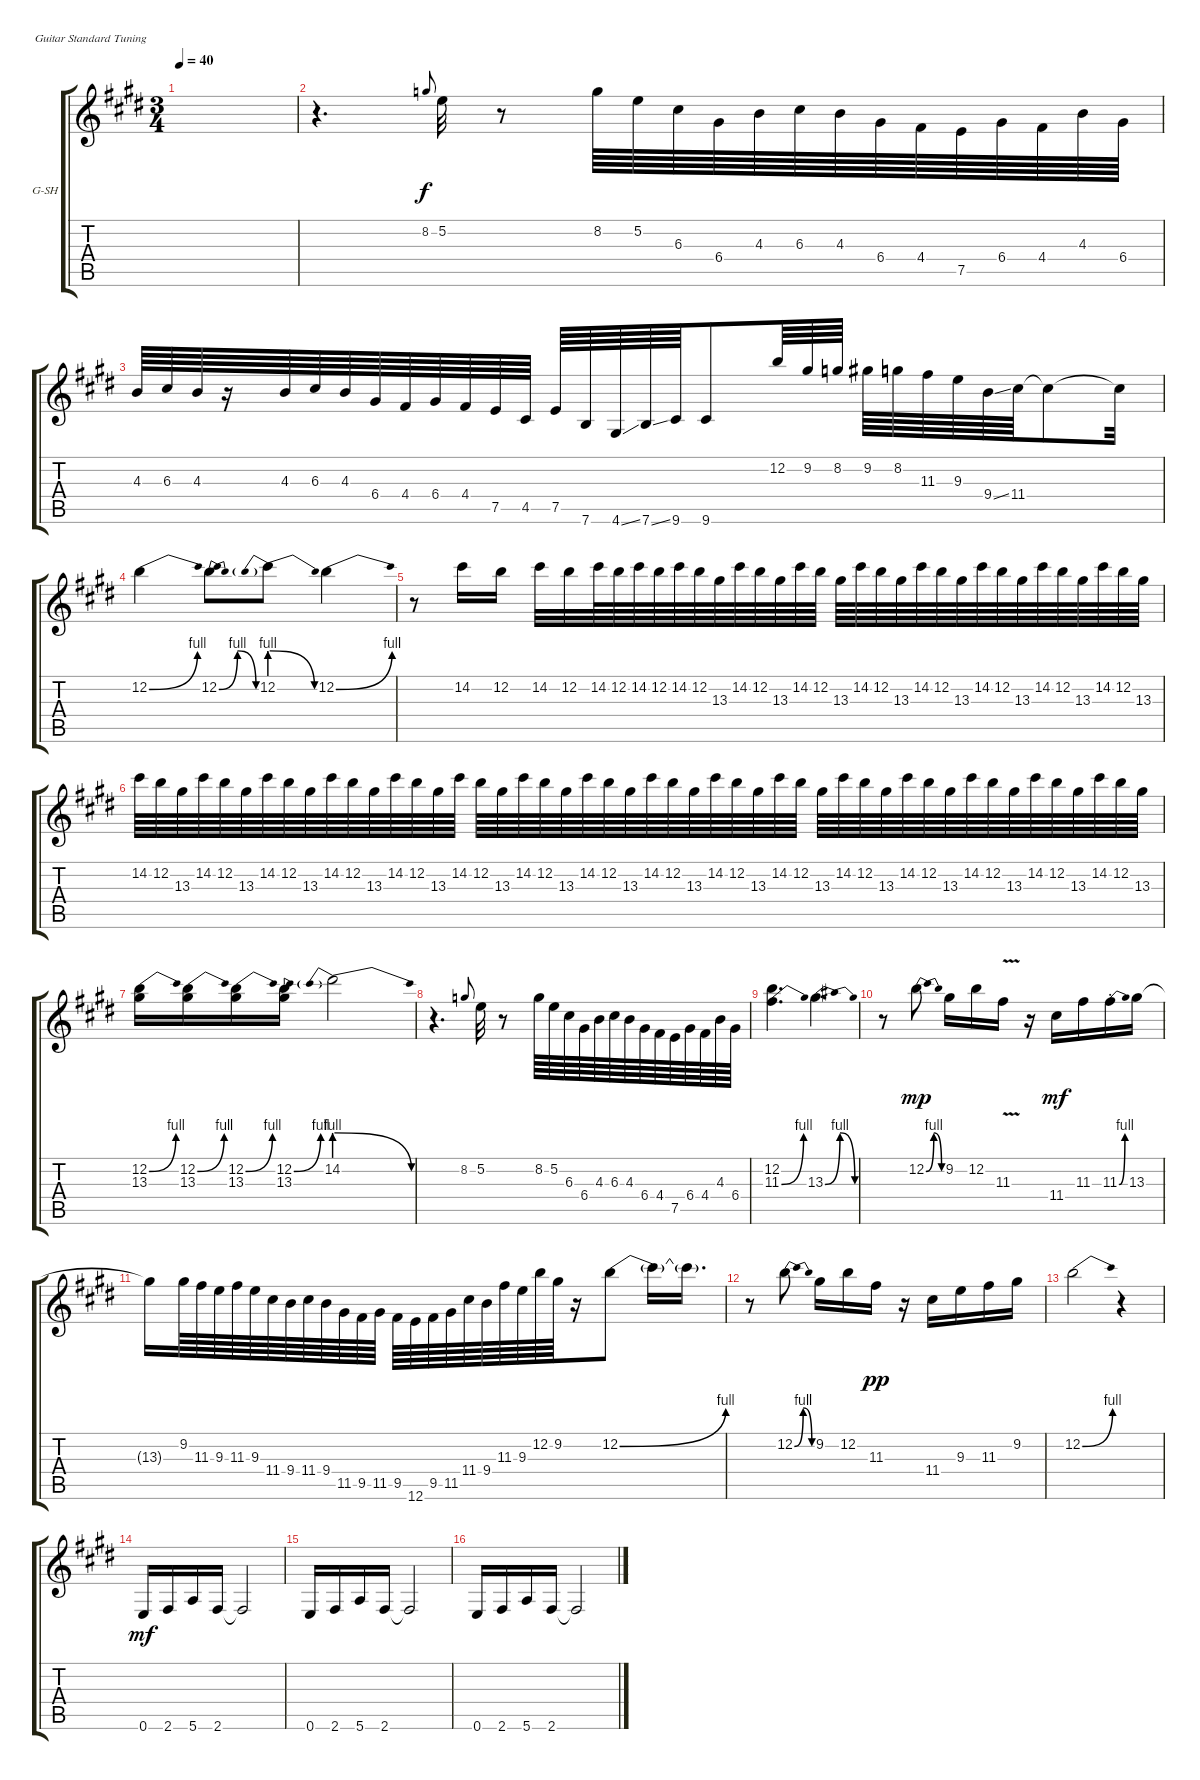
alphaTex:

\defaultSystemsLayout 4
\bracketExtendMode groupsimilarinstruments
\firstSystemTrackNameOrientation horizontal
\otherSystemsTrackNameOrientation horizontal
\track ("Guitar Solo SuperHot" "G-SH") {multiBarRest instrument overdrivenguitar}
\staff {score tabs}
\tuning (E4 B3 G3 D3 A2 E2)
\ts (3 4)
\tempo 40
\clef g2
\ks c#minor
|
r.4{d} 8.2.8{gr onbeat} 5.2.32 r.8 8.2.64 5.2.64 6.3.64 6.4.64 4.3.64 6.3.64 4.3.64 6.4.64 4.4.64 7.5.64 6.4.64 4.4.64 4.3.64 6.4.64 |
4.3.64 6.3.64 4.3.64 r.16 4.3.64 6.3.64 4.3.64 6.4.64 4.4.64 6.4.64 4.4.64 7.5.64 4.5.64 7.5.64 7.6.64 4.6{ss}.64 7.6{ss}.64 9.6.64 9.6.8 12.2.64 9.2.64 8.2.64 9.2.64 8.2.64 11.3.64 9.3.64 9.4{ss}.64 11.4.64 11.4{t}.8 11.4{t}.32 |
12.2{be (bend 0 0 15 4)}.4 12.2{be (bendrelease 0 0 10.2 4 20.4 4 30 0)}.8 12.2{be (prebendrelease 0 4 15 0)}.8 12.2{be (bend 0 0 15 4)}.4 |
r.8 14.2.16 12.2.16 14.2.32 12.2.32 14.2.64 12.2.64 14.2.64 12.2.64 14.2.64 12.2.64 13.3.64 14.2.64 12.2.64 13.3.64 14.2.64 12.2.64 13.3.64 14.2.64 12.2.64 13.3.64 14.2.64 12.2.64 13.3.64 14.2.64 12.2.64 13.3.64 14.2.64 12.2.64 13.3.64 14.2.64 12.2.64 13.3.64 |
14.2.64 12.2.64 13.3.64 14.2.64 12.2.64 13.3.64 14.2.64 12.2.64 13.3.64 14.2.64 12.2.64 13.3.64 14.2.64 12.2.64 13.3.64 14.2.64 12.2.64 13.3.64 14.2.64 12.2.64 13.3.64 14.2.64 12.2.64 13.3.64 14.2.64 12.2.64 13.3.64 14.2.64 12.2.64 13.3.64 14.2.64 12.2.64 13.3.64 14.2.64 12.2.64 13.3.64 14.2.64 12.2.64 13.3.64 14.2.64 12.2.64 13.3.64 14.2.64 12.2.64 13.3.64 14.2.64 12.2.64 13.3.64 |
(12.2{be (bend 0 0 15 4)} 13.3).16 (12.2{be (bend 0 0 15 4)} 13.3).16 (12.2{be (bend 0 0 15 4)} 13.3).16 (12.2{be (bend 0 0 15 4)} 13.3).16 14.2{be (prebendrelease 0 4 15 0)}.2 |
r.4{d} 8.2.8{gr onbeat} 5.2.32 r.8 8.2.64 5.2.64 6.3.64 6.4.64 4.3.64 6.3.64 4.3.64 6.4.64 4.4.64 7.5.64 6.4.64 4.4.64 4.3.64 6.4.64 |
(12.2 11.3{be (bend 0 0 15 4)}).4{d} 13.3{be (bendrelease 0 0 10.2 4 20.4 4 30 0)}.4{d} |
r.8 12.2{be (bendrelease 0 0 10.2 4 20.4 4 30 0)}.8{dy mp} 9.2.16 12.2.16 11.3{v}.16 r.16 11.4.16{dy mf} 11.3.16 11.3{be (bend 0 0 18 4) st}.16 13.3.16 |
13.3{t}.16 9.2.64 11.3.64 9.3.64 11.3.64 9.3.64 11.4.64 9.4.64 11.4.64 9.4.64 11.5.64 9.5.64 11.5.64 9.5.64 12.6.64 9.5.64 11.5.64 11.4.64 9.4.64 11.3.64 9.3.64 12.2.64 9.2.64 r.16 12.2{be (bend 0 0 15 4)}.8 12.2{t}.16 12.2{t}.16{d} |
r.8 12.2{be (bendrelease 0 0 10.2 4 20.4 4 30 0)}.8 9.2.16 12.2.16 11.3.16{dy pp} r.16 11.4.16 9.3.16 11.3.16 9.2.16 |
12.2{be (bend 0 0 15 4)}.2 r.4 |
0.6.16{dy mf} 2.6.16 5.6.16 2.6.16 2.6{t}.2 |
0.6.16 2.6.16 5.6.16 2.6.16 2.6{t}.2 |
0.6.16 2.6.16 5.6.16 2.6.16 2.6{t}.2
